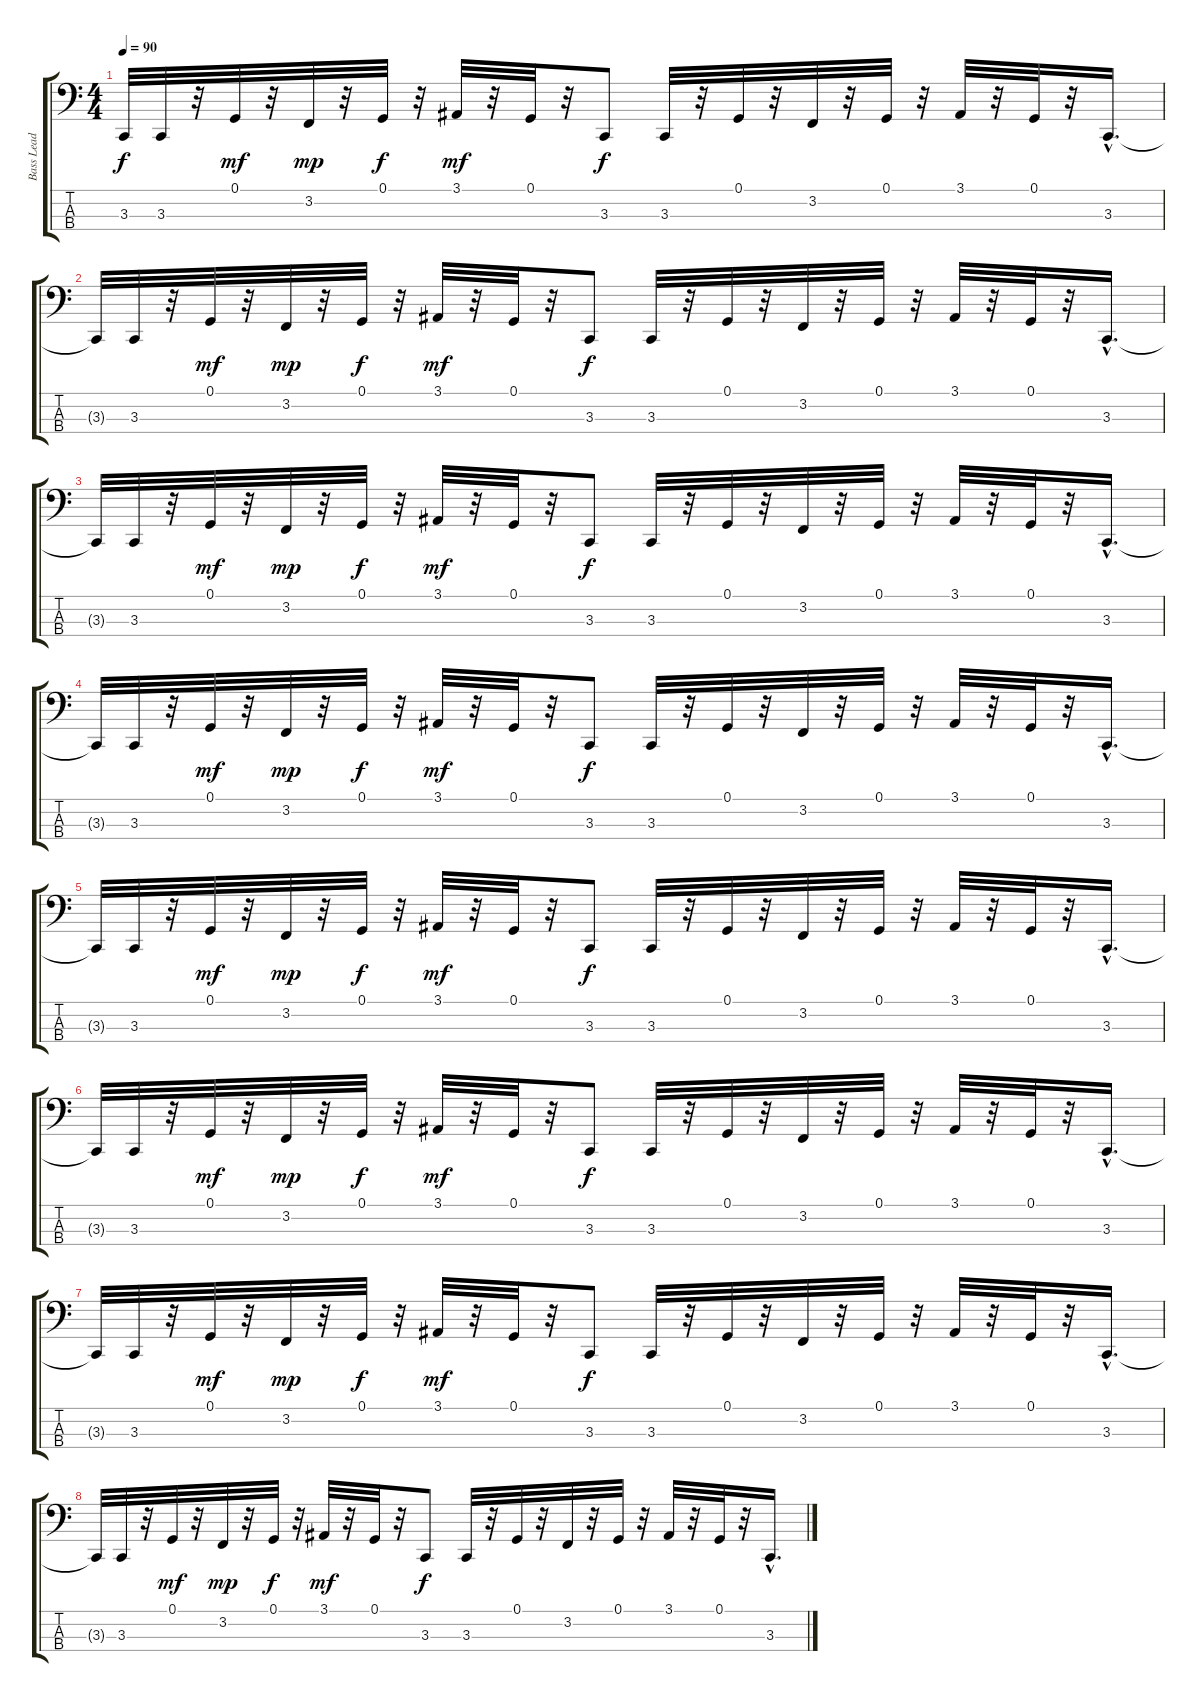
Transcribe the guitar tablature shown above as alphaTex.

\track ("Bass Lead" "Bass Lead") {instrument lead8bassandlead}
\staff {score tabs}
\tuning (G2 D2 A1 E1) {hide}
\ts (4 4)
\tempo 90
\clef f4
\ks c
3.3{t}.32{dy f} 3.3.32 r.32 0.1.32{dy mf} r.32 3.2.32{dy mp} r.32 0.1.32{dy f} r.32 3.1.32{dy mf} r.32 0.1.32 r.32 3.3.8{dy f} 3.3.32 r.32 0.1.32 r.32 3.2.32 r.32 0.1.32 r.32 3.1.32 r.32 0.1.32 r.32 3.3{hac}.16{d} |
3.3{t}.32 3.3.32 r.32 0.1.32{dy mf} r.32 3.2.32{dy mp} r.32 0.1.32{dy f} r.32 3.1.32{dy mf} r.32 0.1.32 r.32 3.3.8{dy f} 3.3.32 r.32 0.1.32 r.32 3.2.32 r.32 0.1.32 r.32 3.1.32 r.32 0.1.32 r.32 3.3{hac}.16{d} |
3.3{t}.32 3.3.32 r.32 0.1.32{dy mf} r.32 3.2.32{dy mp} r.32 0.1.32{dy f} r.32 3.1.32{dy mf} r.32 0.1.32 r.32 3.3.8{dy f} 3.3.32 r.32 0.1.32 r.32 3.2.32 r.32 0.1.32 r.32 3.1.32 r.32 0.1.32 r.32 3.3{hac}.16{d} |
3.3{t}.32 3.3.32 r.32 0.1.32{dy mf} r.32 3.2.32{dy mp} r.32 0.1.32{dy f} r.32 3.1.32{dy mf} r.32 0.1.32 r.32 3.3.8{dy f} 3.3.32 r.32 0.1.32 r.32 3.2.32 r.32 0.1.32 r.32 3.1.32 r.32 0.1.32 r.32 3.3{hac}.16{d} |
3.3{t}.32 3.3.32 r.32 0.1.32{dy mf} r.32 3.2.32{dy mp} r.32 0.1.32{dy f} r.32 3.1.32{dy mf} r.32 0.1.32 r.32 3.3.8{dy f} 3.3.32 r.32 0.1.32 r.32 3.2.32 r.32 0.1.32 r.32 3.1.32 r.32 0.1.32 r.32 3.3{hac}.16{d} |
3.3{t}.32 3.3.32 r.32 0.1.32{dy mf} r.32 3.2.32{dy mp} r.32 0.1.32{dy f} r.32 3.1.32{dy mf} r.32 0.1.32 r.32 3.3.8{dy f} 3.3.32 r.32 0.1.32 r.32 3.2.32 r.32 0.1.32 r.32 3.1.32 r.32 0.1.32 r.32 3.3{hac}.16{d} |
3.3{t}.32 3.3.32 r.32 0.1.32{dy mf} r.32 3.2.32{dy mp} r.32 0.1.32{dy f} r.32 3.1.32{dy mf} r.32 0.1.32 r.32 3.3.8{dy f} 3.3.32 r.32 0.1.32 r.32 3.2.32 r.32 0.1.32 r.32 3.1.32 r.32 0.1.32 r.32 3.3{hac}.16{d} |
3.3{t}.32 3.3.32 r.32 0.1.32{dy mf} r.32 3.2.32{dy mp} r.32 0.1.32{dy f} r.32 3.1.32{dy mf} r.32 0.1.32 r.32 3.3.8{dy f} 3.3.32 r.32 0.1.32 r.32 3.2.32 r.32 0.1.32 r.32 3.1.32 r.32 0.1.32 r.32 3.3{hac}.16{d}
